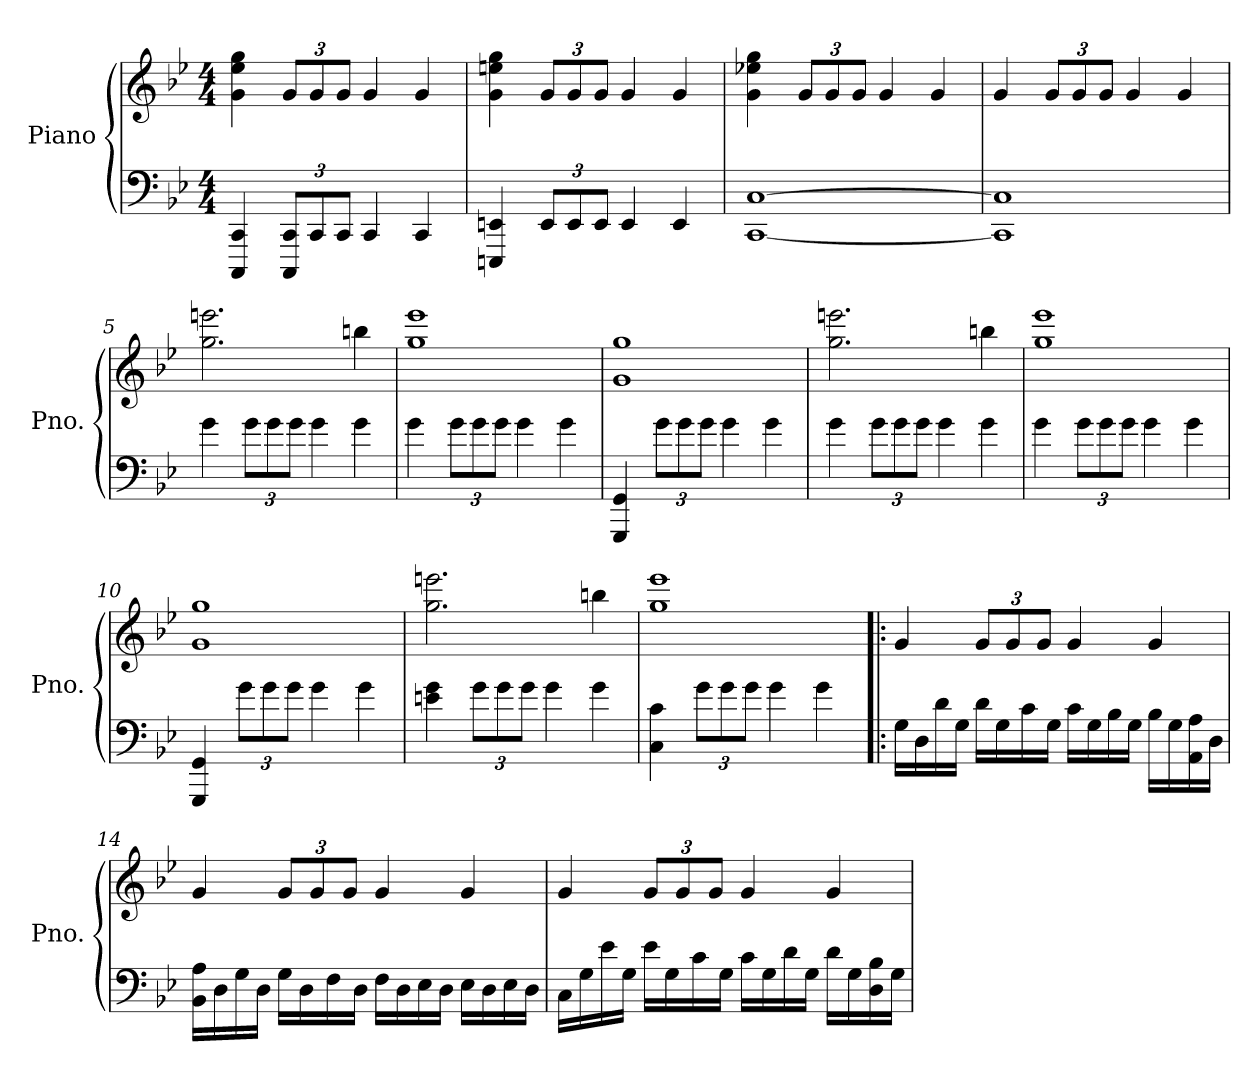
**kern	**kern
*part1	*part1
*staff2	*staff1
*I"Piano	*
*I'Pno.	*
*clefF4	*clefG2
*k[b-e-]	*k[b-e-]
*M4/4	*M4/4
*MM60	*MM60
=1	=1
4CCC/ 4CC/	4g\ 4ee-\ 4gg\
*Xbrackettup	*Xbrackettup
12CCC/ 12CC/L	12g/L
12CC/	12g/
12CC/J	12g/J
4CC/	4g/
4CC/	4g/
=2	=2
4EEEn/ 4EEn/	4g\ 4een\ 4gg\
12EE/L	12g/L
12EE/	12g/
12EE/J	12g/J
4EE/	4g/
4EE/	4g/
=3	=3
[1CC [1C	4g\ 4ee-X\ 4gg\
.	12g/L
.	12g/
.	12g/J
.	4g/
.	4g/
=4	=4
1CC] 1C]	4g/
.	12g/L
.	12g/
.	12g/J
.	4g/
.	4g/
=5	=5
4g\	2.gg\ 2.eeen\
12g\L	.
12g\	.
12g\J	.
4g\	.
4g\	4bbn\
!!LO:LB:g=z
=6	=6
4g\	1gg 1eee-
12g\L	.
12g\	.
12g\J	.
4g\	.
4g\	.
=7	=7
4GGG/ 4GG/	1g 1gg
12g\L	.
12g\	.
12g\J	.
4g\	.
4g\	.
=8	=8
4g\	2.gg\ 2.eeen\
12g\L	.
12g\	.
12g\J	.
4g\	.
4g\	4bbn\
=9	=9
4g\	1gg 1eee-
12g\L	.
12g\	.
12g\J	.
4g\	.
4g\	.
=10	=10
4GGG/ 4GG/	1g 1gg
12g\L	.
12g\	.
12g\J	.
4g\	.
4g\	.
!!LO:LB:g=z
=11	=11
4en\ 4g\	2.gg\ 2.eeen\
12g\L	.
12g\	.
12g\J	.
4g\	.
4g\	4bbn\
=12	=12
4C\ 4c\	1gg 1eee-
12g\L	.
12g\	.
12g\J	.
4g\	.
4g\	.
=13!|:	=13!|:
16G\LL	4g/
16D\	.
16d\	.
16G\JJ	.
16d\LL	12g/L
16G\	.
.	12g/
16c\	.
.	12g/J
16G\JJ	.
16c\LL	4g/
16G\	.
16B-\	.
16G\JJ	.
16B-\LL	4g/
16G\	.
16AA\ 16A\	.
16D\JJ	.
!!LO:LB:g=z
=14	=14
16BB-\ 16A\LL	4g/
16D\	.
16G\	.
16D\JJ	.
16G\LL	12g/L
16D\	.
.	12g/
16F\	.
.	12g/J
16D\JJ	.
16F\LL	4g/
16D\	.
16E-\	.
16D\JJ	.
16E-\LL	4g/
16D\	.
16E-\	.
16D\JJ	.
=15	=15
16C\LL	4g/
16G\	.
16e-\	.
16G\JJ	.
16e-\LL	12g/L
16G\	.
.	12g/
16c\	.
.	12g/J
16G\JJ	.
16c\LL	4g/
16G\	.
16d\	.
16G\JJ	.
16d\LL	4g/
16G\	.
16D\ 16B-\	.
16G\JJ	.
=	=
*-	*-
